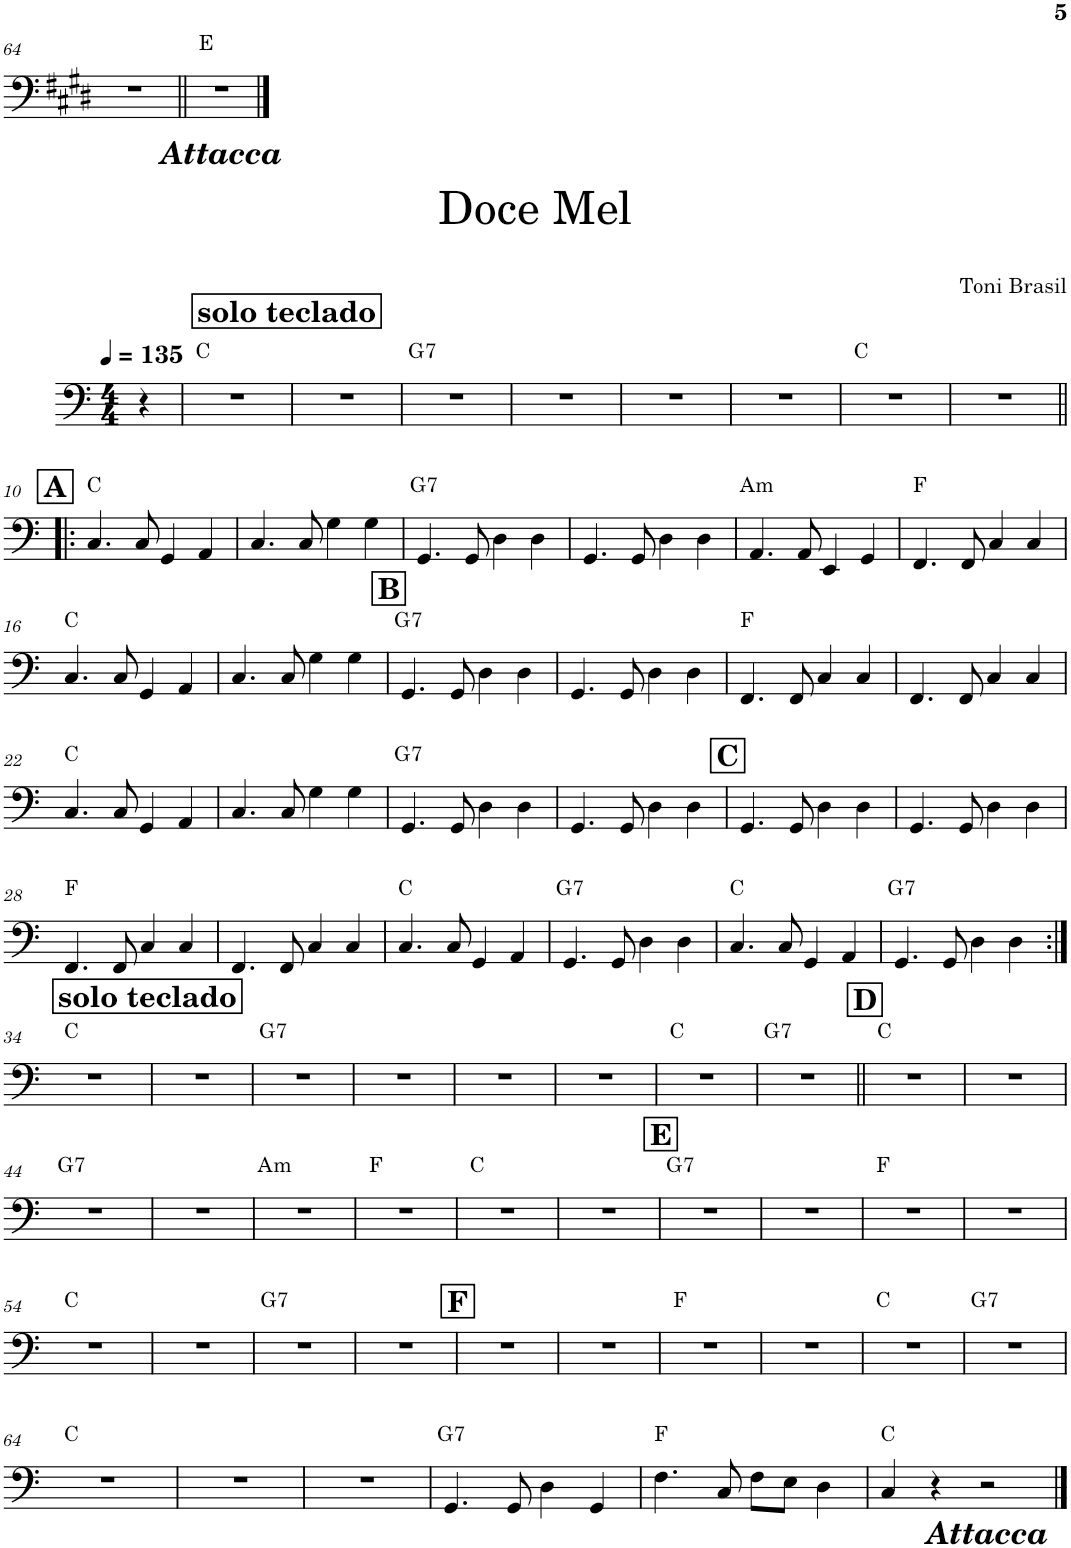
**kern	**harte
*part1	*part1
*staff1	*
*I"Electric Bass	*
*I'El. B.	*
!!LO:PB:g=z
*clefF4	*
*Trd7c12	*
*k[f#c#g#d#]	*
*M4/4	*
=64	=64
1r	.
=65||	=65||
!LO:TX:b:Bi:t=Attacca	!
1r	E:maj
!!LO:LB:g=z
==1	==1
*k[]	*
*M4/4	*
*MM135	*
4r	.
!!LO:REH:place=s1:a:B:cj:fs=14:t=solo teclado
=2	=2
1r	C:maj
=3	=3
1r	.
=4	=4
!	!LO:H:kt=7
1r	G:7
=5	=5
1r	.
=6	=6
1r	.
=7	=7
1r	.
=8	=8
1r	C:maj
=9	=9
1r	.
!!LO:LB:g=z
!!LO:REH:place=s1:a:B:cj:fs=14:t=A
=10!|:	=10!|:
4.C/	C:maj
8C/	.
4GG/	.
4AA/	.
=11	=11
4.C/	.
8C/	.
4G\	.
4G\	.
=12	=12
!	!LO:H:kt=7
4.GG/	G:7
8GG/	.
4D\	.
4D\	.
=13	=13
4.GG/	.
8GG/	.
4D\	.
4D\	.
=14	=14
!	!LO:H:kt=m
4.AA/	A:min
8AA/	.
4EE/	.
4GG/	.
=15	=15
4.FF/	F:maj
8FF/	.
4C/	.
4C/	.
!!LO:LB:g=z
=16	=16
4.C/	C:maj
8C/	.
4GG/	.
4AA/	.
=17	=17
4.C/	.
8C/	.
4G\	.
4G\	.
!!LO:REH:place=s1:a:B:cj:fs=14:t=B
=18	=18
!	!LO:H:kt=7
4.GG/	G:7
8GG/	.
4D\	.
4D\	.
=19	=19
4.GG/	.
8GG/	.
4D\	.
4D\	.
=20	=20
4.FF/	F:maj
8FF/	.
4C/	.
4C/	.
=21	=21
4.FF/	.
8FF/	.
4C/	.
4C/	.
!!LO:LB:g=z
=22	=22
4.C/	C:maj
8C/	.
4GG/	.
4AA/	.
=23	=23
4.C/	.
8C/	.
4G\	.
4G\	.
=24	=24
!	!LO:H:kt=7
4.GG/	G:7
8GG/	.
4D\	.
4D\	.
=25	=25
4.GG/	.
8GG/	.
4D\	.
4D\	.
!!LO:REH:place=s1:a:B:cj:fs=14:t=C
=26	=26
4.GG/	.
8GG/	.
4D\	.
4D\	.
=27	=27
4.GG/	.
8GG/	.
4D\	.
4D\	.
!!LO:LB:g=z
=28	=28
4.FF/	F:maj
8FF/	.
4C/	.
4C/	.
=29	=29
4.FF/	.
8FF/	.
4C/	.
4C/	.
=30	=30
4.C/	C:maj
8C/	.
4GG/	.
4AA/	.
=31	=31
!	!LO:H:kt=7
4.GG/	G:7
8GG/	.
4D\	.
4D\	.
=32	=32
4.C/	C:maj
8C/	.
4GG/	.
4AA/	.
=33	=33
!	!LO:H:kt=7
4.GG/	G:7
8GG/	.
4D\	.
4D\	.
!!LO:LB:g=z
!!LO:REH:place=s1:a:B:cj:fs=14:t=solo teclado
=34:|!	=34:|!
1r	C:maj
=35	=35
1r	.
=36	=36
!	!LO:H:kt=7
1r	G:7
=37	=37
1r	.
=38	=38
1r	.
=39	=39
1r	.
=40	=40
1r	C:maj
=41	=41
!	!LO:H:kt=7
1r	G:7
!!LO:REH:place=s1:a:B:cj:fs=14:t=D
=42||	=42||
1r	C:maj
=43	=43
1r	.
!!LO:LB:g=z
=44	=44
!	!LO:H:kt=7
1r	G:7
=45	=45
1r	.
=46	=46
!	!LO:H:kt=m
1r	A:min
=47	=47
1r	F:maj
=48	=48
1r	C:maj
=49	=49
1r	.
!!LO:REH:place=s1:a:B:cj:fs=14:t=E
=50	=50
!	!LO:H:kt=7
1r	G:7
=51	=51
1r	.
=52	=52
1r	F:maj
=53	=53
1r	.
!!LO:LB:g=z
=54	=54
1r	C:maj
=55	=55
1r	.
=56	=56
!	!LO:H:kt=7
1r	G:7
=57	=57
1r	.
!!LO:REH:place=s1:a:B:cj:fs=14:t=F
=58	=58
1r	.
=59	=59
1r	.
=60	=60
1r	F:maj
=61	=61
1r	.
=62	=62
1r	C:maj
=63	=63
!	!LO:H:kt=7
1r	G:7
!!LO:LB:g=z
=64	=64
1r	C:maj
=65	=65
1r	.
=66	=66
1r	.
=67	=67
!	!LO:H:kt=7
4.GG/	G:7
8GG/	.
4D\	.
4GG/	.
=68	=68
4.F\	F:maj
8C/	.
8F\L	.
8E\J	.
4D\	.
=69	=69
4C/	C:maj
4r	.
!LO:TX:b:Bi:t=Attacca	!
2r	.
==	==
*-	*-
